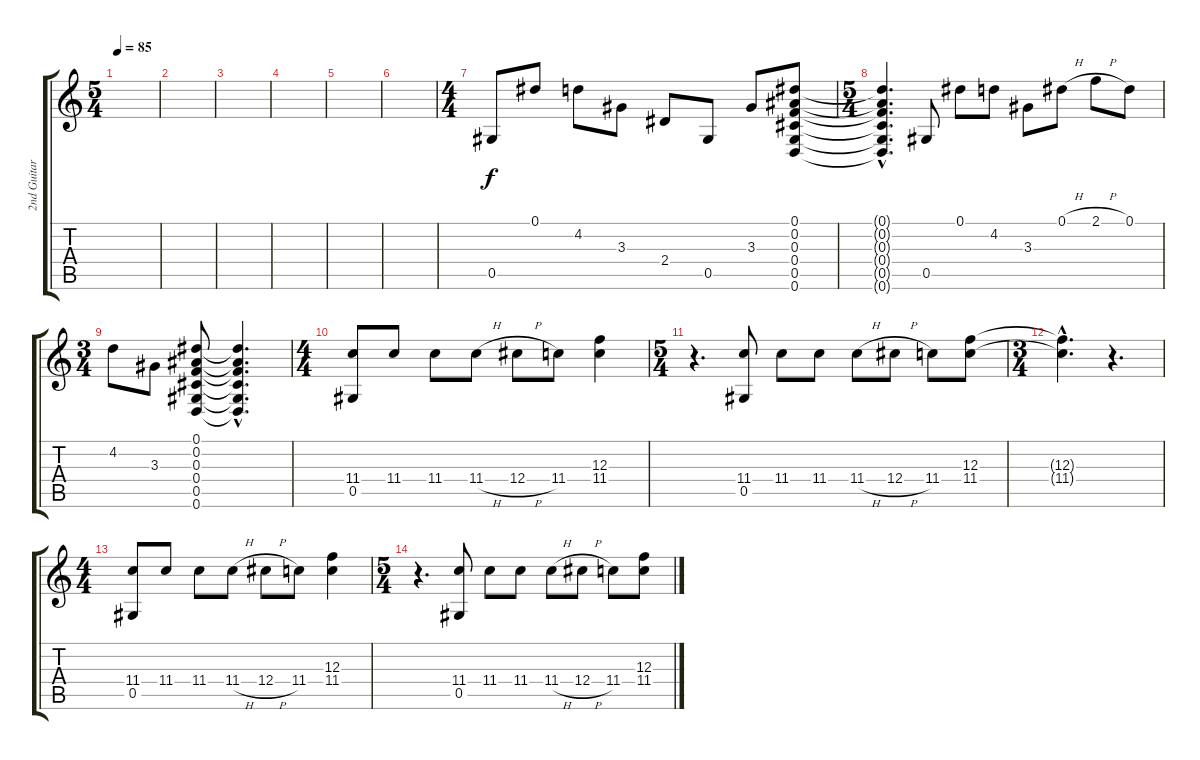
\track ("2nd Guitar" "2nd Guitar") {instrument electricguitarjazz}
\staff {score tabs}
\tuning (Eb4 Bb3 F3 Db3 Ab2 D2) {hide}
\ts (5 4)
\tempo 85
\clef g2
\ks c
|
|
|
|
|
|
\ts (4 4)
0.5.8 0.1.8 4.2.8 3.3.8 2.4.8 0.5.8 3.3.8 (0.1 0.2 0.3 0.4 0.5 0.6).8 |
\ts (5 4)
(0.1{hac t} 0.2{hac t} 0.3{hac t} 0.4{hac t} 0.5{hac t} 0.6{hac t}).4{d} 0.5.8 0.1.8 4.2.8 3.3.8 0.1{h}.8 2.1{h}.8 0.1.8 |
\ts (3 4)
4.2.8 3.3.8 (0.1 0.2 0.3 0.4 0.5 0.6).8 (0.1{hac t} 0.2{hac t} 0.3{hac t} 0.4{hac t} 0.5{hac t} 0.6{hac t}).4{d} |
\ts (4 4)
(11.4 0.5).8 11.4.8 11.4.8 11.4{h}.8 12.4{h}.8 11.4.8 (12.3 11.4).4 |
\ts (5 4)
r.4{d} (11.4 0.5).8 11.4.8 11.4.8 11.4{h}.8 12.4{h}.8 11.4.8 (12.3 11.4).8 |
\ts (3 4)
(12.3{hac t} 11.4{hac t}).4{d} r.4{d} |
\ts (4 4)
(11.4 0.5).8 11.4.8 11.4.8 11.4{h}.8 12.4{h}.8 11.4.8 (12.3 11.4).4 |
\ts (5 4)
r.4{d} (11.4 0.5).8 11.4.8 11.4.8 11.4{h}.8 12.4{h}.8 11.4.8 (12.3 11.4).8
